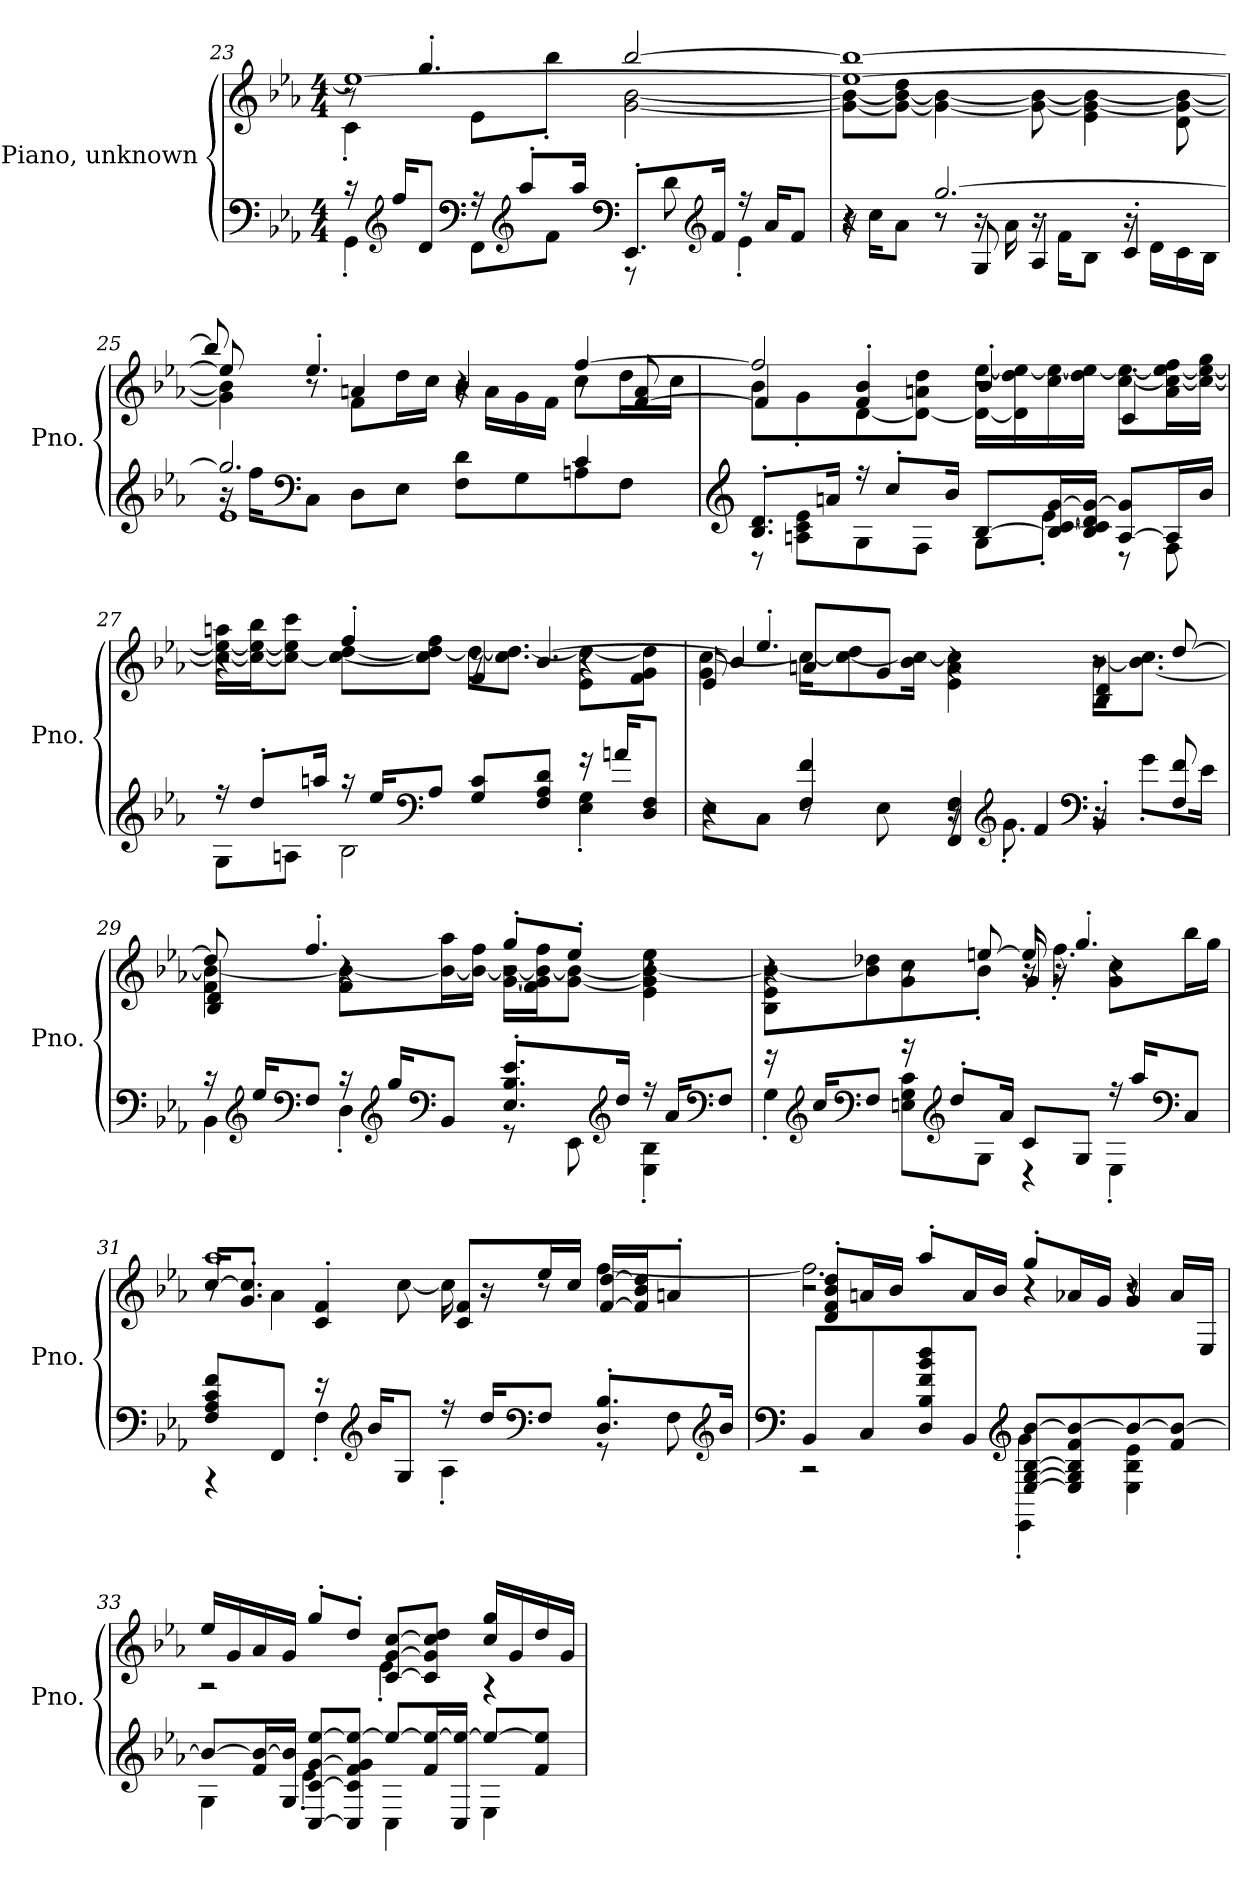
**kern	**kern
*part1	*part1
*staff2	*staff1
*I"Piano, unknown	*
*I'Pno.	*
*clefF4	*clefG2
*k[b-e-a-]	*k[b-e-a-]
*M4/4	*M4/4
=23	=23
*^	*^
*	*	*	*^
16r	4GG'\	1ee-_	4c'\	8r
*clefG2	*	*	*	*
16ff/KL	.	.	.	.
8d/J	.	.	.	4.gg'/
*clefF4	*	*	*	*
16r	8FF\L	.	8e-\L	.
*clefG2	*	*	*	*
8aa-'/L	.	.	.	.
.	8f\J	.	8bb-'\J	.
16aa-/Jk	.	.	.	.
*clefF4	*	*	*	*
8.EE-'/L	8r	.	[2g\ [2b-\	[2bb-/
.	8d\	.	.	.
*clefG2	*	*	*	*
16f/Jk	.	.	.	.
16r	4e-'\	.	.	.
16a-/KL	.	.	.	.
8f/J	.	.	.	.
!!LO:PB:g=z	!!	!!
=24	=24	=24	=24	=24
*	*^	*	*	*
4r	16r	4r	1ee-_	8g\_ 8b-\_L	1bb-_
.	16cc\KL	.	.	.	.
.	8a-\J	.	.	8g\_ 8b-\_ 8dd\J	.
[2.gg/	8r	8r	.	4g\_ 4b-\_	.
.	16r	8G/	.	.	.
.	16a-\	.	.	.	.
.	16r	4A-'/	.	8g\_ 8b-\_	.
.	16f\KL	.	.	.	.
.	8B-\J	.	.	4e-\ 4g\_ 4b-\_	.
.	16r	4c'/	.	.	.
.	16d\LL	.	.	.	.
.	16c\	.	.	8d\ 8g\_ 8b-\_	.
.	16B-\JJ	.	.	.	.
=25	=25	=25	=25	=25	=25
2.gg/]	16r	1e-	8ee-/]	4g\] 4b-\]	8bb-/]
.	16ff\KL	.	.	.	.
*clefF4	*	*	*	*	*
.	8C\J	.	4.ee-'/	.	8r
.	8D\L	.	.	8f\L	4an/
.	8E-\J	.	.	16dd\L	.
.	.	.	.	16cc\JJ	.
.	8F\ 8d\L	.	4r	16r	4b-/
.	.	.	.	16a\LL	.
.	8G\	.	.	16g\	.
.	.	.	.	16f\JJ	.
4c/	8An\	.	[4ff/	8cc\L	8r
.	8F\J	.	.	16dd\L	[8f/ 8a/
.	.	.	.	16cc\JJ	.
*v	*v	*v	*	*	*
!!LO:LB:g=z	!!	!!
=26	=26	=26	=26
*clefG2	*	*	*
*^	*	*	*
8.B-/' 8.d/'L	8r	2ff/]	8b-\L	4f/]
.	8An\ 8c\ 8e-\L	.	8g'\	.
16an/Jk	.	.	.	.
16r	8G\	.	[8d\	4f/' 4b-/'
8cc'/L	.	.	.	.
.	8F\J	.	8d\_ 8an\ 8dd\J	.
16b-/Jk	.	.	.	.
[8B-/L	8G\L	2r	16d\_ [16ee-\LL	4b-'/
.	.	.	16d\] 16dd\ 16ee-\_	.
16B-/_ [16c/ [16g/L	8e-'\J	.	16cc\ 16ee-\_	.
16B-/] 16c/] 16d/ 16g/_JJ	.	.	16dd\ 16ee-\_JJ	.
[8A/ 8g/]L	8r	.	[8cc\ 8ee-\_L	4c'/
16A/L]	8F\	.	16a\ 16cc\_ 16ee-\_ 16ff\L	.
16b-/JJ	.	.	16cc\_ 16ee-\_ 16gg\JJ	.
=27	=27	=27	=27	=27
16r	8G\L	4r	16cc\_ 16ee-\_ 16aan\LL	2r
8dd'/L	.	.	16cc\_ 16ee-\_ 16bb-\J	.
.	8An\J	.	8cc\_ 8ee-\] 8ccc\J	.
16aan/Jk	.	.	.	.
16r	2B-\	4ff'/	8cc\_ [8dd\L	.
16ee-/KL	.	.	.	.
*clefF4	*	*	*	*
8A/J	.	.	8cc\] 8dd\_ 8ff\J	.
8G/ 8c/L	.	4f/	16dd\KL_	8r
.	.	.	8.cc\ 8.dd\_J	.
8F/ 8A/ 8d/J	.	.	.	[4.b-/
16r	4E-\' 4G\'	4r	8e-\ 8dd\_L	.
16an/KL	.	.	.	.
8D/ 8F/J	.	.	8f\ 8g\ 8dd\]J	.
!!LO:LB:g=z	!!	!!
=28	=28	=28	=28	=28
*	*^	*	*	*
2r	8E-\L	4r	8e-/	4g\ [4cc\	4b-/]
.	8C\J	.	4.ee-'/	.	.
.	8r	4F/ 4f/	.	16cc\KL_	8an/L
.	.	.	.	8cc\_ 8dd\	.
.	8E-\	.	.	.	8g/J
.	.	.	.	16b-\ 16cc\_Jk	.
8r	16r	4FF/ 4F/	4r	4e-\ 4a\ 4cc\]	4r
*clefG2	*	*	*	*	*
.	8.g'\	.	.	.	.
4f/	.	.	.	.	.
*clefF4	*	*	*	*	*
.	16r	4BB-'/	8r	[16b-\KL	4B-/ 4d/
.	8g'\L	.	.	8.b-\_ 8.cc\J	.
8F/ 8f/	.	.	[8dd/	.	.
.	16e-\Jk	.	.	.	.
*	*v	*v	*	*	*
!!LO:LB:g=z	!!	!!
=29	=29	=29	=29	=29
16r	4BB-\	8dd/]	4f\ 4b-\_	4B-/ 4d/
*clefG2	*	*	*	*
16ee-/KL	.	.	.	.
*clefF4	*	*	*	*
8F/J	.	4.ff'/	.	.
16r	4D'\	.	8f\ 8b-\_L	4r
*clefG2	*	*	*	*
16gg/KL	.	.	.	.
*clefF4	*	*	*	*
8BB-/J	.	.	16b-\_ 16aa-\L	.
.	.	.	16b-\_ 16ff\JJ	.
8.E-/' 8.B-/' 8.e-/'L	8r	8gg'/L	[16g\ 16b-\_LL	2r
.	.	.	16f\ 16g\] 16b-\_ 16ff\J	.
.	8EE-\	8ee-'/J	[8g\ 8b-\_J	.
*clefG2	*	*	*	*
16dd/Jk	.	.	.	.
16r	4E-\' 4B-\'	4r	4e-\ 4g\] 4b-\_ 4ee-\	.
16a-/KL	.	.	.	.
*clefF4	*	*	*	*
8F/J	.	.	.	.
!!LO:LB:g=z	!!	!!
=30	=30	=30	=30	=30
16r	4G'\	4r	8B-\ 8e-\ 8b-\_L	2r
*clefG2	*	*	*	*
16cc/KL	.	.	.	.
*clefF4	*	*	*	*
8F/J	.	.	8b-\] 8dd-X\	.
16r	8En\ 8G\ 8c\L	8r	8g\ 8cc\	.
*clefG2	*	*	*	*
8dd'/L	.	.	.	.
.	8G\J	[8een/	8b-'\J	.
16a-/Jk	.	.	.	.
8c/L	4r	16ee/]	16r	4g'/
.	.	16r	8.ff'\	.
8G/J	.	4.gg'/	.	.
16r	4E'\	.	8g\ 8cc\L	4r
16aa-/KL	.	.	.	.
*clefF4	*	*	*	*
8C/J	.	.	16bb-\L	.
.	.	.	16gg\JJ	.
!!LO:LB:g=z	!!	!!
=31	=31	=31	=31	=31
8F/ 8A-/ 8c/ 8f/L	4r	1aa-	8r	[16cc'/KL
.	.	.	.	8.g/' 8.cc/]'J
8FF/J	.	.	4a-\	.
16r	4F'\	.	.	4c/' 4f/'
*clefG2	*	*	*	*
16b-/KL	.	.	.	.
8G/J	.	.	[8cc\	.
16r	4A-'\	.	16cc\]	8c/ 8f/L
16dd/KL	.	.	16r	.
*clefF4	*	*	*	*
8F/J	.	.	8r	16ee-/L
.	.	.	.	16cc/JJ
8.D/' 8.B-/'L	8r	.	[4ff\	[16f/ [16dd/LL
.	.	.	.	16f/] 16b-/ 16dd/]J
.	8F\	.	.	8an'/J
*clefG2	*	*	*	*
16b-/Jk	.	.	.	.
=32	=32	=32	=32	=32
*clefF4	*	*	*	*
8BB-/L	2r	2r	2.ff\]	8d/' 8f/' 8b-/' 8dd/'L
8C/	.	.	.	16an/L
.	.	.	.	16b-/JJ
8D/ 8B-/ 8f/ 8b-/ 8dd/	.	.	.	8aa-'/L
8BB-/J	.	.	.	16a/L
.	.	.	.	16b-/JJ
*clefG2	*	*	*	*
[8E-/ [8G/ [8B-/ [8b-/L	4EE-\' 4g\'	4r	.	8gg'/L
8E-/] 8G/] 8B-/] 8f/ 8b-/_	.	.	.	16a-X/L
.	.	.	.	16g/JJ
8b-/_	4E-\ 4B-\ 4e-\	4g/	4r	8r
8f/ 8b-/_J	.	.	.	16a-/LL
.	.	.	.	16E-/JJ
*	*	*	*v	*v
!!LO:PB:g=z
=33	=33	=33	=33
8b-/L_	4G\	16ee-/LL	2r
.	.	16g/	.
16f/ 16b-/_L	.	16a-/	.
16G/ 16b-/]JJ	.	16g/JJ	.
[8C/ [8c/ [8g/ [8ee-/L	4e-'\	8gg'/L	.
8C/] 8c/] 8f/ 8g/] 8ee-/_J	.	8dd'/J	.
8ee-/L_	4C\	[8c/ [8g/ [8cc/L	4e-'\
16f/ 16ee-/_L	.	8c/] 8g/] 8cc/] 8dd/J	.
16C/ 16ee-/_JJ	.	.	.
8ee-/L_	4E-\	16cc/ 16gg/LL	4r
.	.	16g/	.
8f/ 8ee-/]J	.	16dd/	.
.	.	16g/JJ	.
*v	*v	*	*
*	*v	*v
=	=
*-	*-
